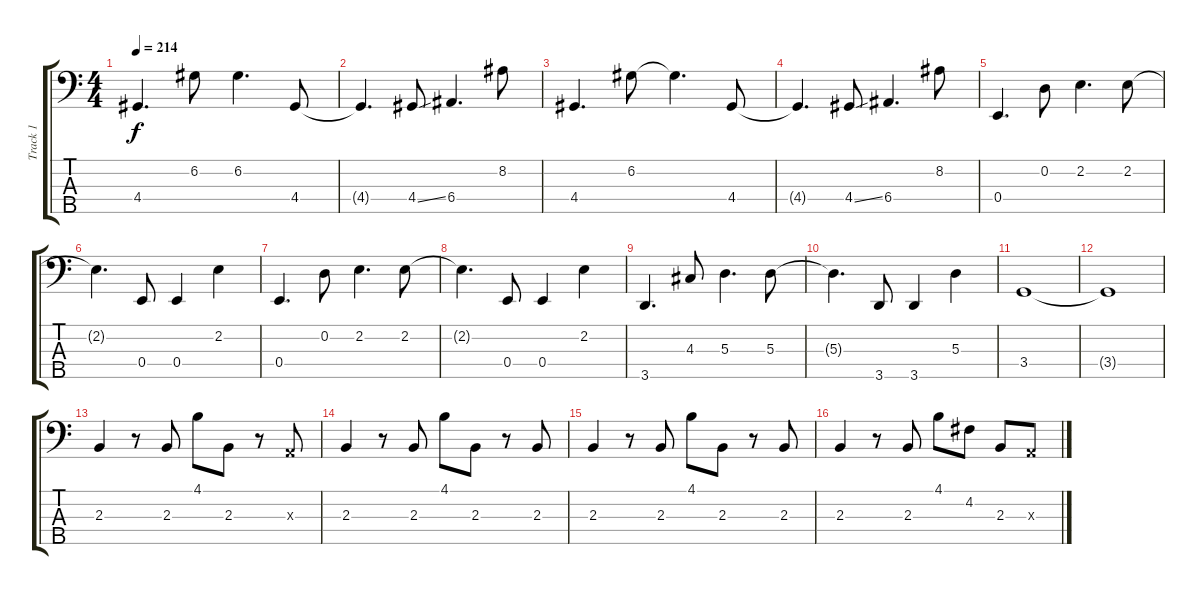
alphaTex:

\track ("Track 1" "Track 1") {instrument electricbassfinger}
\staff {score tabs}
\tuning (G2 D2 A1 E1 B0) {hide}
\ts (4 4)
\tempo 214
\clef f4
\ks c
4.4.4{d dy f} 6.2.8 6.2.4{d} 4.4.8 |
4.4{t}.4{d} 4.4{ss}.8 6.4.4{d} 8.2.8 |
4.4.4{d} 6.2.8 6.2{t}.4{d} 4.4.8 |
4.4{t}.4{d} 4.4{ss}.8 6.4.4{d} 8.2.8 |
0.4.4{d} 0.2.8 2.2.4{d} 2.2.8 |
2.2{t}.4{d} 0.4.8 0.4.4 2.2.4 |
0.4.4{d} 0.2.8 2.2.4{d} 2.2.8 |
2.2{t}.4{d} 0.4.8 0.4.4 2.2.4 |
3.5.4{d} 4.3.8 5.3.4{d} 5.3.8 |
5.3{t}.4{d} 3.5.8 3.5.4 5.3.4 |
3.4.1 |
3.4{t}.1 |
2.3.4 r.8 2.3.8 4.1.8 2.3.8 r.8 0.3{x}.8 |
2.3.4 r.8 2.3.8 4.1.8 2.3.8 r.8 2.3.8 |
2.3.4 r.8 2.3.8 4.1.8 2.3.8 r.8 2.3.8 |
2.3.4 r.8 2.3.8 4.1.8 4.2.8 2.3.8 0.3{x}.8
